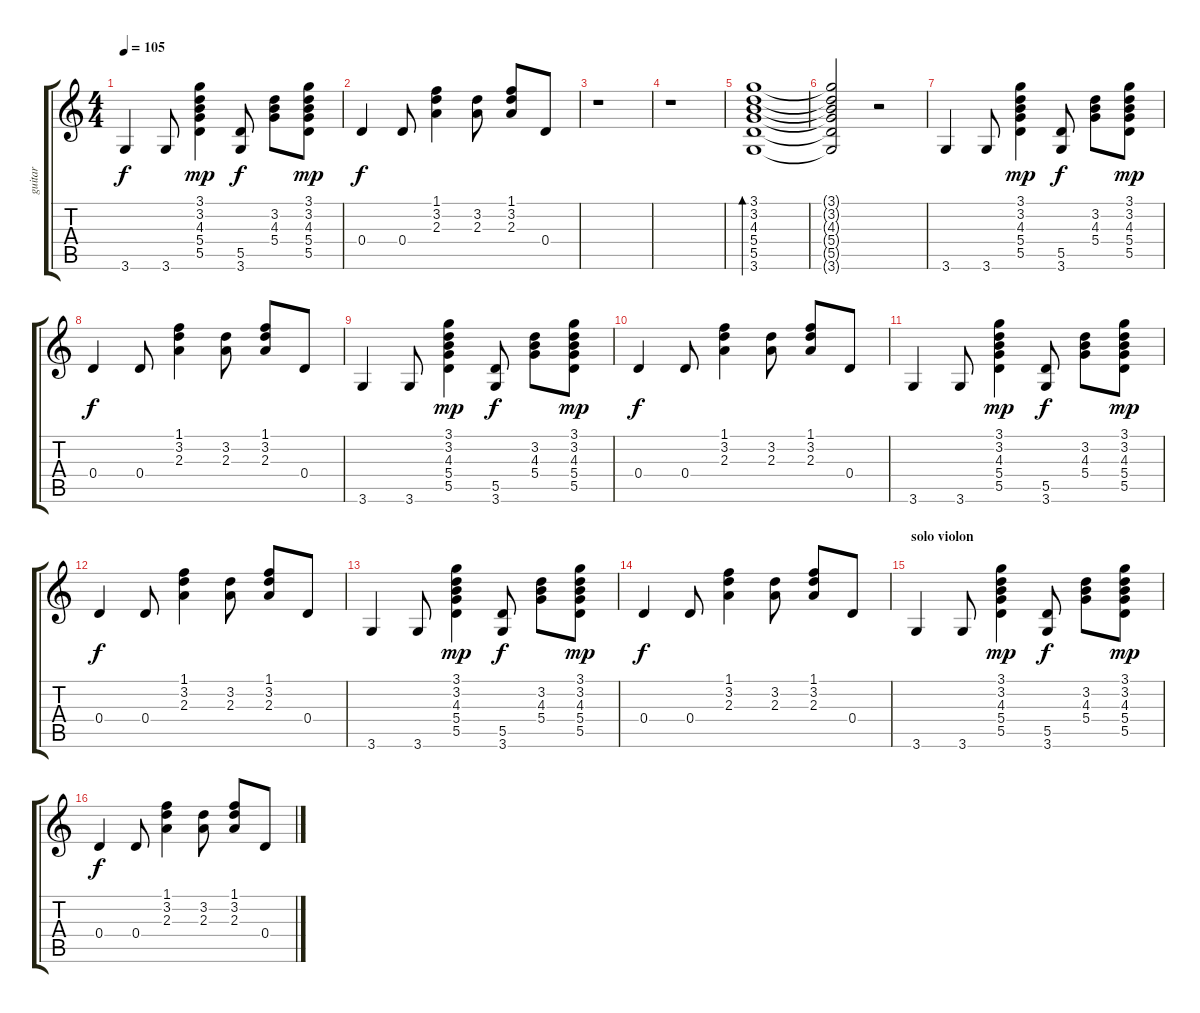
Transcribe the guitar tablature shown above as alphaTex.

\track ("guitar" "guitar") {instrument acousticguitarsteel}
\staff {score tabs}
\tuning (E4 B3 G3 D3 A2 E2) {hide}
\ts (4 4)
\tempo 105
\clef g2
\ks c
3.6.4{dy f} 3.6.8 (3.1 3.2 4.3 5.4 5.5).4{dy mp} (5.5 3.6).8{dy f} (3.2 4.3 5.4).8 (3.1 3.2 4.3 5.4 5.5).8{dy mp} |
0.4.4{dy f} 0.4.8 (1.1 3.2 2.3).4 (3.2 2.3).8 (1.1 3.2 2.3).8 0.4.8 |
r.1 |
r.1 |
(3.1 3.2 4.3 5.4 5.5 3.6).1{bd 120} |
(3.1{t} 3.2{t} 4.3{t} 5.4{t} 5.5{t} 3.6{t}).2 r.2 |
3.6.4 3.6.8 (3.1 3.2 4.3 5.4 5.5).4{dy mp} (5.5 3.6).8{dy f} (3.2 4.3 5.4).8 (3.1 3.2 4.3 5.4 5.5).8{dy mp} |
0.4.4{dy f} 0.4.8 (1.1 3.2 2.3).4 (3.2 2.3).8 (1.1 3.2 2.3).8 0.4.8 |
3.6.4 3.6.8 (3.1 3.2 4.3 5.4 5.5).4{dy mp} (5.5 3.6).8{dy f} (3.2 4.3 5.4).8 (3.1 3.2 4.3 5.4 5.5).8{dy mp} |
0.4.4{dy f} 0.4.8 (1.1 3.2 2.3).4 (3.2 2.3).8 (1.1 3.2 2.3).8 0.4.8 |
3.6.4 3.6.8 (3.1 3.2 4.3 5.4 5.5).4{dy mp} (5.5 3.6).8{dy f} (3.2 4.3 5.4).8 (3.1 3.2 4.3 5.4 5.5).8{dy mp} |
0.4.4{dy f} 0.4.8 (1.1 3.2 2.3).4 (3.2 2.3).8 (1.1 3.2 2.3).8 0.4.8 |
3.6.4 3.6.8 (3.1 3.2 4.3 5.4 5.5).4{dy mp} (5.5 3.6).8{dy f} (3.2 4.3 5.4).8 (3.1 3.2 4.3 5.4 5.5).8{dy mp} |
0.4.4{dy f} 0.4.8 (1.1 3.2 2.3).4 (3.2 2.3).8 (1.1 3.2 2.3).8 0.4.8 |
\section ("" "solo violon")
3.6.4 3.6.8 (3.1 3.2 4.3 5.4 5.5).4{dy mp} (5.5 3.6).8{dy f} (3.2 4.3 5.4).8 (3.1 3.2 4.3 5.4 5.5).8{dy mp} |
0.4.4{dy f} 0.4.8 (1.1 3.2 2.3).4 (3.2 2.3).8 (1.1 3.2 2.3).8 0.4.8
